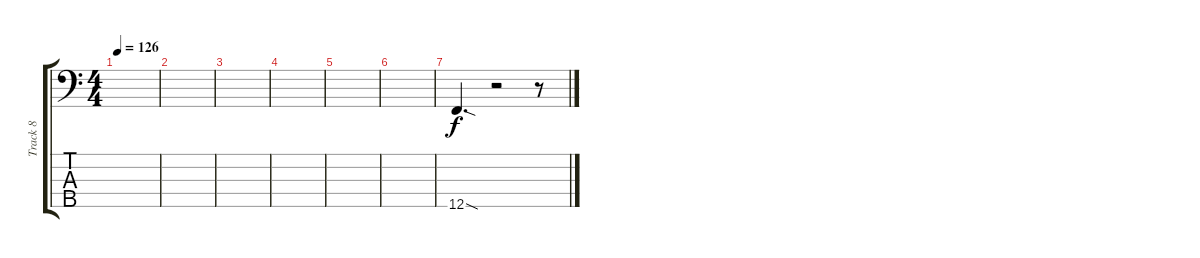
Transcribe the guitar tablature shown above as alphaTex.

\track ("Track 8" "Track 8") {instrument fretlessbass}
\staff {score tabs}
\tuning (Eb2 Bb1 F1 C1 F0) {hide}
\ts (4 4)
\tempo 126
\clef f4
\ks c
|
|
|
|
|
|
12.5{sod}.4{d} r.2 r.8
